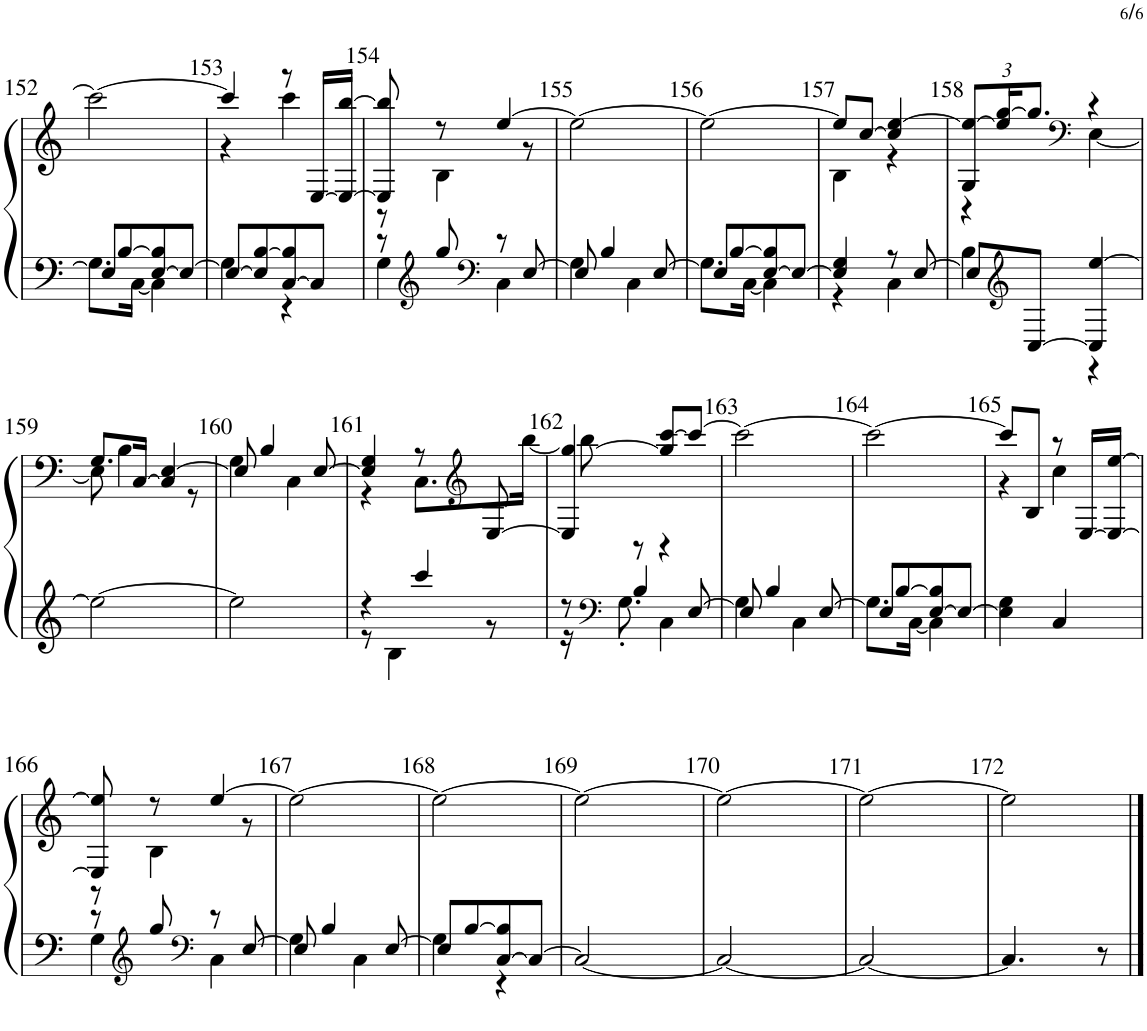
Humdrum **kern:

**kern	**kern
*part1	*part1
*staff2	*staff1
*I"ピアノ	*
!!LO:PB:g=z
*clefF4	*clefG2
*k[]	*k[]
*M4/8	*M4/8
=152	=152
*^	*
8E/L]	8.G\L	2ccc\_
[8B/	.	.
.	[16C\Jk	.
[8E/ 8B/]	4C\]	.
8E/J_	.	.
=153	=153	=153
*	*	*^
8E/L_	4G\	4ccc/]	4r
8E/] [8B/	.	.	.
[8C/ 8B/]	4r	8r	4ccc\
8C/J]	.	[16E/LL	.
.	.	16E/_ [16bb/JJ	.
=154	=154	=154	=154
8r	4G\	8E/] 8bb/]	8r
*clefG2	*	*	*
8gg/	.	8r	4B\
*clefF4	*	*	*
8r	4C\	[4ee/	.
[8E/	.	.	8r
*	*	*v	*v
=155	=155	=155
8E/]	4G\	2ee\_
4B/	.	.
.	4C\	.
[8E/	.	.
=156	=156	=156
8E/L]	8.G\L	2ee\_
[8B/	.	.
.	[16C\Jk	.
[8E/ 8B/]	4C\]	.
8E/J_	.	.
=157	=157	=157
*	*	*^
4E/] 4G/	4r	8ee/L]	4B\
.	.	[8cc/J	.
8r	4C\	4cc/] [4ee/	4r
[8E/	.	.	.
=158	=158	=158	=158
*	*	*Xbrackettup	*
8E/L]	4B\	12G/ 12ee/_L	4r
.	.	24ee/] [24gg/K	.
*clefG2	*	*	*
[8C/J	.	12.gg/J]	.
*	*	*clefF4	*
4C/] [4ee/	4r	4r	[4E\
*v	*v	*	*
!!LO:LB:g=z	!!
=159	=159	=159
2ee\_	8.G/L	8E\]
.	.	4B\
.	[16C/Jk	.
.	4C/] [4E/	.
.	.	8r
=160	=160	=160
2ee\]	8E/]	4G\
.	4B/	.
.	.	4C\
.	[8E/	.
=161	=161	=161
*^	*	*
4r	8r	4E/] 4G/	4r
.	4B\	.	.
4ccc/	.	8r	8.C\L
*	*	*clefG2	*
.	8r	[8E/	.
.	.	.	[16bb\Jk
=162	=162	=162	=162
8r	16r	4E/] [4gg/	8bb\]
*clefF4	*	*	*
.	8.G'\	.	.
4B/	.	.	8r
.	4C\	8gg/] [8ccc/L	4r
[8E/	.	8ccc/J_	.
*	*	*v	*v
=163	=163	=163
8E/]	4G\	2ccc\_
4B/	.	.
.	4C\	.
[8E/	.	.
=164	=164	=164
8E/L]	8.G\L	2ccc\_
[8B/	.	.
.	[16C\Jk	.
[8E/ 8B/]	4C\]	.
8E/J_	.	.
*v	*v	*
=165	=165
*	*^
4E\] 4G\	8ccc/L]	4r
.	8B/J	.
4C/	8r	4cc\
.	[16E/LL	.
.	16E/_ [16ee/JJ	.
!!LO:LB:g=z	!!
=166	=166	=166
*^	*	*
8r	4G\	8E/] 8ee/]	8r
*clefG2	*	*	*
8gg/	.	8r	4B\
*clefF4	*	*	*
8r	4C\	[4ee/	.
[8E/	.	.	8r
*	*	*v	*v
=167	=167	=167
8E/]	4G\	2ee\_
4B/	.	.
.	4C\	.
[8E/	.	.
=168	=168	=168
8E/L]	4G\	2ee\_
[8B/	.	.
[8C/ 8B/]	4r	.
8C/J_	.	.
*v	*v	*
=169	=169
2C/_	2ee\_
=170	=170
2C/_	2ee\_
=171	=171
2C/_	2ee\_
=172	=172
4.C/]	2ee\]
8r	.
==	==
*-	*-
